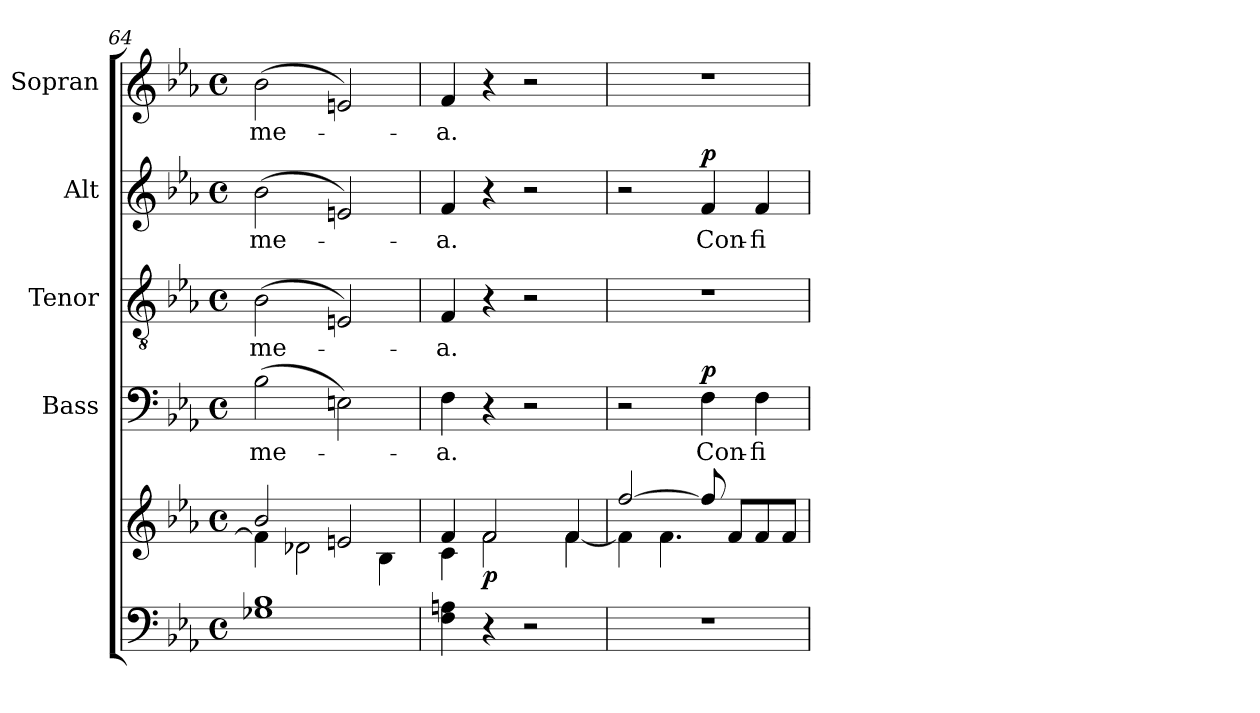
**kern	**kern	**dynam	**kern	**text	**dynam	**kern	**text	**kern	**text	**dynam	**kern	**text
*part5	*part5	*part5	*part4	*part4	*part4	*part3	*part3	*part2	*part2	*part2	*part1	*part1
*staff6	*staff5	*staff5/6	*staff4	*staff4	*staff4	*staff3	*staff3	*staff2	*staff2	*staff2	*staff1	*staff1
*	*	*	*I"Bass	*	*	*I"Tenor	*	*I"Alt	*	*	*I"Sopran	*
*	*	*	*I'B.	*	*	*I'T.	*	*I'A.	*	*	*I'S.	*
*clefF4	*clefG2	*	*clefF4	*	*	*clefGv2	*	*clefG2	*	*	*clefG2	*
*k[b-e-a-]	*k[b-e-a-]	*	*k[b-e-a-]	*	*	*k[b-e-a-]	*	*k[b-e-a-]	*	*	*k[b-e-a-]	*
*E-:	*E-:	*	*E-:	*	*	*E-:	*	*E-:	*	*	*E-:	*
*M4/4	*M4/4	*	*M4/4	*	*	*M4/4	*	*M4/4	*	*	*M4/4	*
*met(c)	*met(c)	*	*met(c)	*	*	*met(c)	*	*met(c)	*	*	*met(c)	*
=64	=64	=64	=64	=64	=64	=64	=64	=64	=64	=64	=64	=64
*	*^	*	*	*	*	*	*	*	*	*	*	*
!	!	!	!	!	!LO:LY:b	!	!	!LO:LY:b	!	!LO:LY:b	!	!	!LO:LY:b
1G-X 1B-	2b-/	4f\]	.	(>2B-\	me-	.	(>2B-\	me-	(>2b-\	me-	.	(>2b-\	me-
.	.	2d-X\	.	.	.	.	.	.	.	.	.	.	.
.	2en/	.	.	2En\)	.	.	2En/)	.	2en/)	.	.	2en/)	.
.	.	4B-\	.	.	.	.	.	.	.	.	.	.	.
=65	=65	=65	=65	=65	=65	=65	=65	=65	=65	=65	=65	=65	=65
!	!	!	!	!	!LO:LY:b	!	!	!LO:LY:b	!	!LO:LY:b	!	!	!LO:LY:b
4F\ 4An\	4f/	4c\	.	4F\	-a.	.	4F/	-a.	4f/	-a.	.	4f/	-a.
!	!	!	!LO:DY:b	!	!	!	!	!	!	!	!	!	!
4r	2f/	2f\	p	4r	.	.	4r	.	4r	.	.	4r	.
2r	.	.	.	2r	.	.	2r	.	2r	.	.	2r	.
.	4f/	[<4f\	.	.	.	.	.	.	.	.	.	.	.
!!LO:LB:g=z
=66	=66	=66	=66	=66	=66	=66	=66	=66	=66	=66	=66	=66	=66
1r	[>2ff/	4f\]	.	2r	.	.	1r	.	2r	.	.	1r	.
.	.	4.f\	.	.	.	.	.	.	.	.	.	.	.
!	!	!	!	!	!LO:LY:b	!LO:DY:a	!	!	!	!LO:LY:b	!LO:DY:a	!	!
.	8ff/]	.	.	4F\	Con-	p	.	.	4f/	Con-	p	.	.
.	8f/L	4.ryy	.	.	.	.	.	.	.	.	.	.	.
!	!	!	!	!	!LO:LY:b	!	!	!	!	!LO:LY:b	!	!	!
.	8f/	.	.	4F\	-fi-	.	.	.	4f/	-fi-	.	.	.
.	8f/J	.	.	.	.	.	.	.	.	.	.	.	.
*	*v	*v	*	*	*	*	*	*	*	*	*	*	*
=	=	=	=	=	=	=	=	=	=	=	=	=
*-	*-	*-	*-	*-	*-	*-	*-	*-	*-	*-	*-	*-
